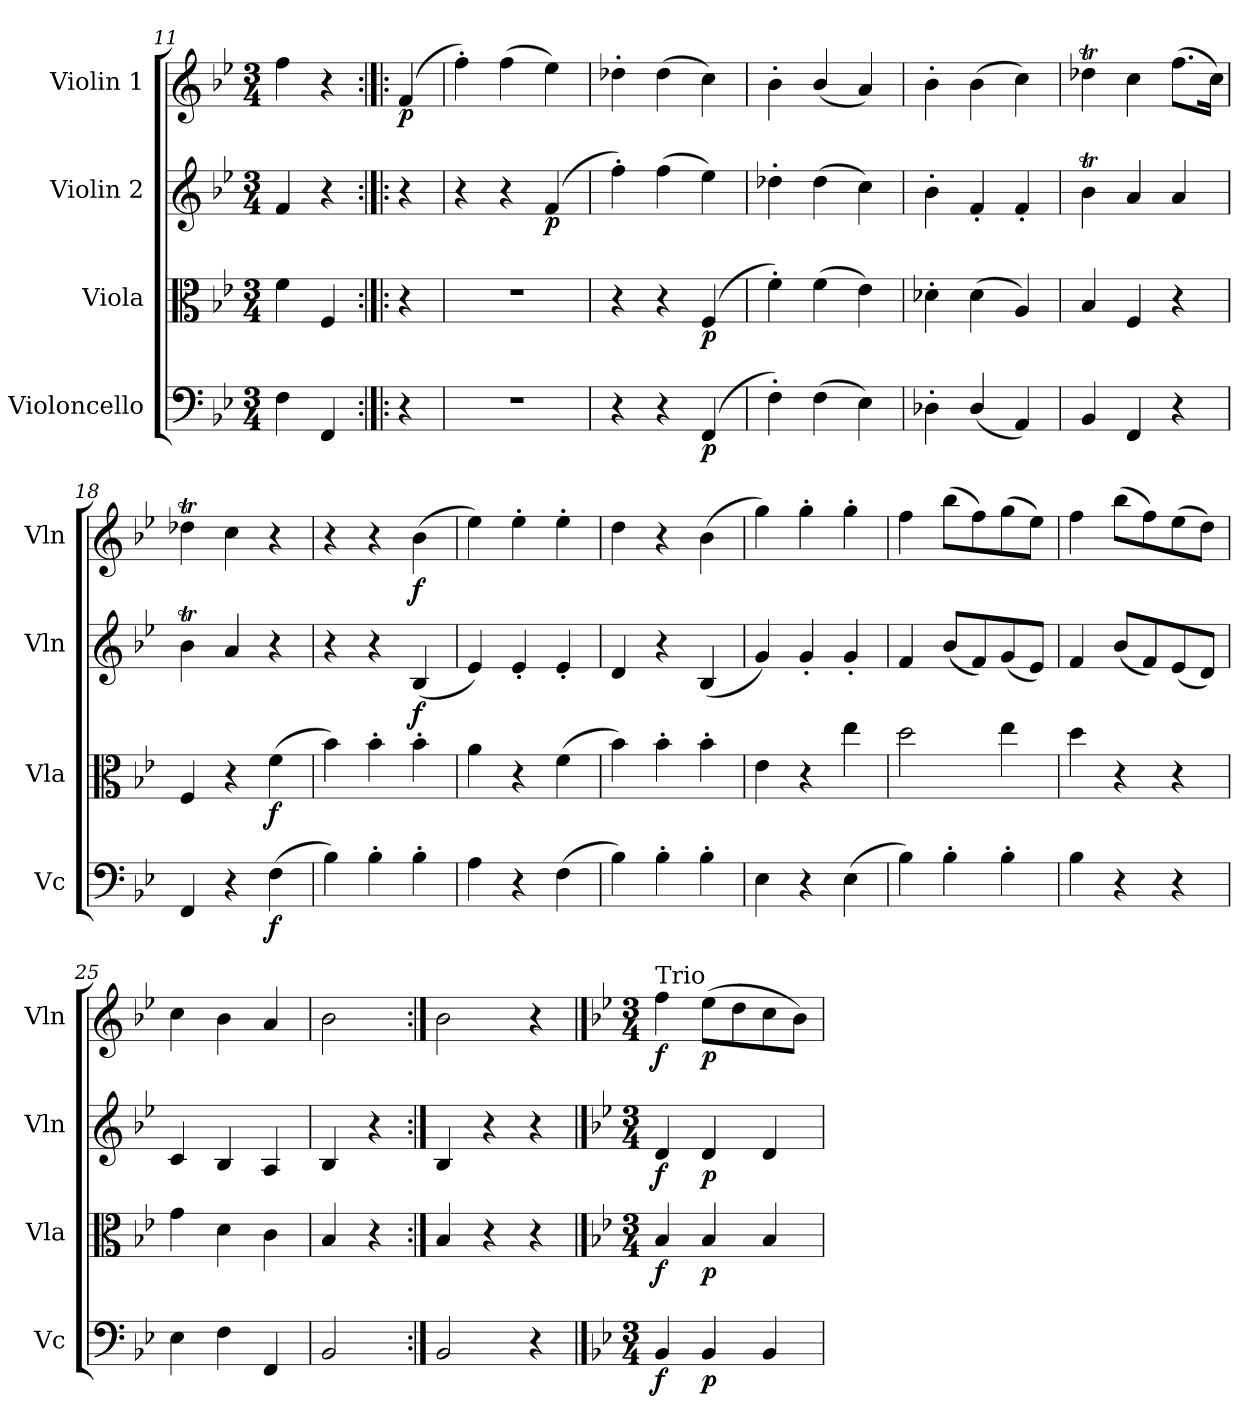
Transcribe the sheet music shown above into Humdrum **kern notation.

**kern	**dynam	**kern	**dynam	**kern	**dynam	**kern	**dynam
*part4	*part4	*part3	*part3	*part2	*part2	*part1	*part1
*staff4	*staff4	*staff3	*staff3	*staff2	*staff2	*staff1	*staff1
*I"Violoncello	*	*I"Viola	*	*I"Violin 2	*	*I"Violin 1	*
*I'Vc	*	*I'Vla	*	*I'Vln	*	*I'Vln	*
*clefF4	*	*clefC3	*	*clefG2	*	*clefG2	*
*k[b-e-]	*	*k[b-e-]	*	*k[b-e-]	*	*k[b-e-]	*
*M3/4	*	*M3/4	*	*M3/4	*	*M3/4	*
=11X1	=11X1	=11X1	=11X1	=11X1	=11X1	=11X1	=11X1
4F\	.	4f\	.	4f/	.	4ff\	.
4FF/	.	4F/	.	4r	.	4r	.
=12:|!|:	=12:|!|:	=12:|!|:	=12:|!|:	=12:|!|:	=12:|!|:	=12:|!|:	=12:|!|:
!	!	!	!	!	!	!	!LO:DY:b
4r	.	4r	.	4r	.	(>4f/	p
=13	=13	=13	=13	=13	=13	=13	=13
2.r	.	2.r	.	4r	.	4ff'\)	.
.	.	.	.	4r	.	(4ff\	.
!	!	!	!	!	!LO:DY:b	!	!
.	.	.	.	(>4f/	p	4ee-\)	.
=14	=14	=14	=14	=14	=14	=14	=14
4r	.	4r	.	4ff'\)	.	4dd-X'\	.
4r	.	4r	.	(4ff\	.	(4dd-\	.
!	!LO:DY:b	!	!LO:DY:b	!	!	!	!
(>4FF/	p	(>4F/	p	4ee-\)	.	4cc\)	.
=15	=15	=15	=15	=15	=15	=15	=15
4F'\)	.	4f'\)	.	4dd-X'\	.	4b-'\	.
(4F\	.	(4f\	.	(4dd-\	.	(<4b-/	.
4E-\)	.	4e-\)	.	4cc\)	.	4a/)	.
=16	=16	=16	=16	=16	=16	=16	=16
4D-X'\	.	4d-X'\	.	4b-'\	.	4b-'\	.
(<4D-/	.	(4d-\	.	4f'/	.	(4b-\	.
4AA/)	.	4A/)	.	4f'/	.	4cc\)	.
!!LO:LB:g=z
=17	=17	=17	=17	=17	=17	=17	=17
4BB-/	.	4B-/	.	4b-T\	.	4dd-XT\	.
4FF/	.	4F/	.	4a/	.	4cc\	.
4r	.	4r	.	4a/	.	(8.ff\L	.
.	.	.	.	.	.	16cc\Jk)	.
=18	=18	=18	=18	=18	=18	=18	=18
4FF/	.	4F/	.	4b-T\	.	4dd-XT\	.
4r	.	4r	.	4a/	.	4cc\	.
!	!LO:DY:b	!	!LO:DY:b	!	!	!	!
(4F\	f	(4f\	f	4r	.	4r	.
=19	=19	=19	=19	=19	=19	=19	=19
4B-\)	.	4b-\)	.	4r	.	4r	.
4B-'\	.	4b-'\	.	4r	.	4r	.
!	!	!	!	!	!LO:DY:b	!	!LO:DY:b
4B-'\	.	4b-'\	.	(4B-/	f	(4b-\	f
=20	=20	=20	=20	=20	=20	=20	=20
4A\	.	4a\	.	4e-/)	.	4ee-\)	.
4r	.	4r	.	4e-'/	.	4ee-'\	.
(4F\	.	(4f\	.	4e-'/	.	4ee-'\	.
=21	=21	=21	=21	=21	=21	=21	=21
4B-\)	.	4b-\)	.	4d/	.	4dd\	.
4B-'\	.	4b-'\	.	4r	.	4r	.
4B-'\	.	4b-'\	.	(4B-/	.	(4b-\	.
=22	=22	=22	=22	=22	=22	=22	=22
4E-\	.	4e-\	.	4g/)	.	4gg\)	.
4r	.	4r	.	4g'/	.	4gg'\	.
(4E-\	.	4ee-\	.	4g'/	.	4gg'\	.
!!LO:PB:g=z
=23	=23	=23	=23	=23	=23	=23	=23
4B-\)	.	2dd\	.	4f/	.	4ff\	.
4B-'\	.	.	.	(8b-/L	.	(8bb-\L	.
.	.	.	.	8f/)	.	8ff\)	.
4B-'\	.	4ee-\	.	(8g/	.	(8gg\	.
.	.	.	.	8e-/J)	.	8ee-\J)	.
=24	=24	=24	=24	=24	=24	=24	=24
4B-\	.	4dd\	.	4f/	.	4ff\	.
4r	.	4r	.	(8b-/L	.	(8bb-\L	.
.	.	.	.	8f/)	.	8ff\)	.
4r	.	4r	.	(8e-/	.	(8ee-\	.
.	.	.	.	8d/J)	.	8dd\J)	.
=25	=25	=25	=25	=25	=25	=25	=25
4E-\	.	4g\	.	4c/	.	4cc\	.
4F\	.	4d\	.	4B-/	.	4b-\	.
4FF/	.	4c\	.	4A/	.	4a/	.
=25X2	=25X2	=25X2	=25X2	=25X2	=25X2	=25X2	=25X2
2BB-/	.	4B-/	.	4B-/	.	2b-\	.
.	.	4r	.	4r	.	.	.
=26:|!	=26:|!	=26:|!	=26:|!	=26:|!	=26:|!	=26:|!	=26:|!
2BB-/	.	4B-/	.	4B-/	.	2b-\	.
.	.	4r	.	4r	.	.	.
4r	.	4r	.	4r	.	4r	.
!!LO:LB:g=z
==27	==27	==27	==27	==27	==27	==27	==27
*k[b-e-]	*	*k[b-e-]	*	*k[b-e-]	*	*k[b-e-]	*
*M3/4	*	*M3/4	*	*M3/4	*	*M3/4	*
!	!	!	!	!	!	!LO:TX:a:t=Trio	!
!	!LO:DY:b	!	!LO:DY:b	!	!LO:DY:b	!	!LO:DY:b
4BB-/	f	4B-/	f	4d/	f	4ff\	f
!	!LO:DY:b	!	!LO:DY:b	!	!LO:DY:b	!	!LO:DY:b
4BB-/	p	4B-/	p	4d/	p	(8ee-\L	p
.	.	.	.	.	.	8dd\	.
4BB-/	.	4B-/	.	4d/	.	8cc\	.
.	.	.	.	.	.	8b-\J)	.
=	=	=	=	=	=	=	=
*-	*-	*-	*-	*-	*-	*-	*-
